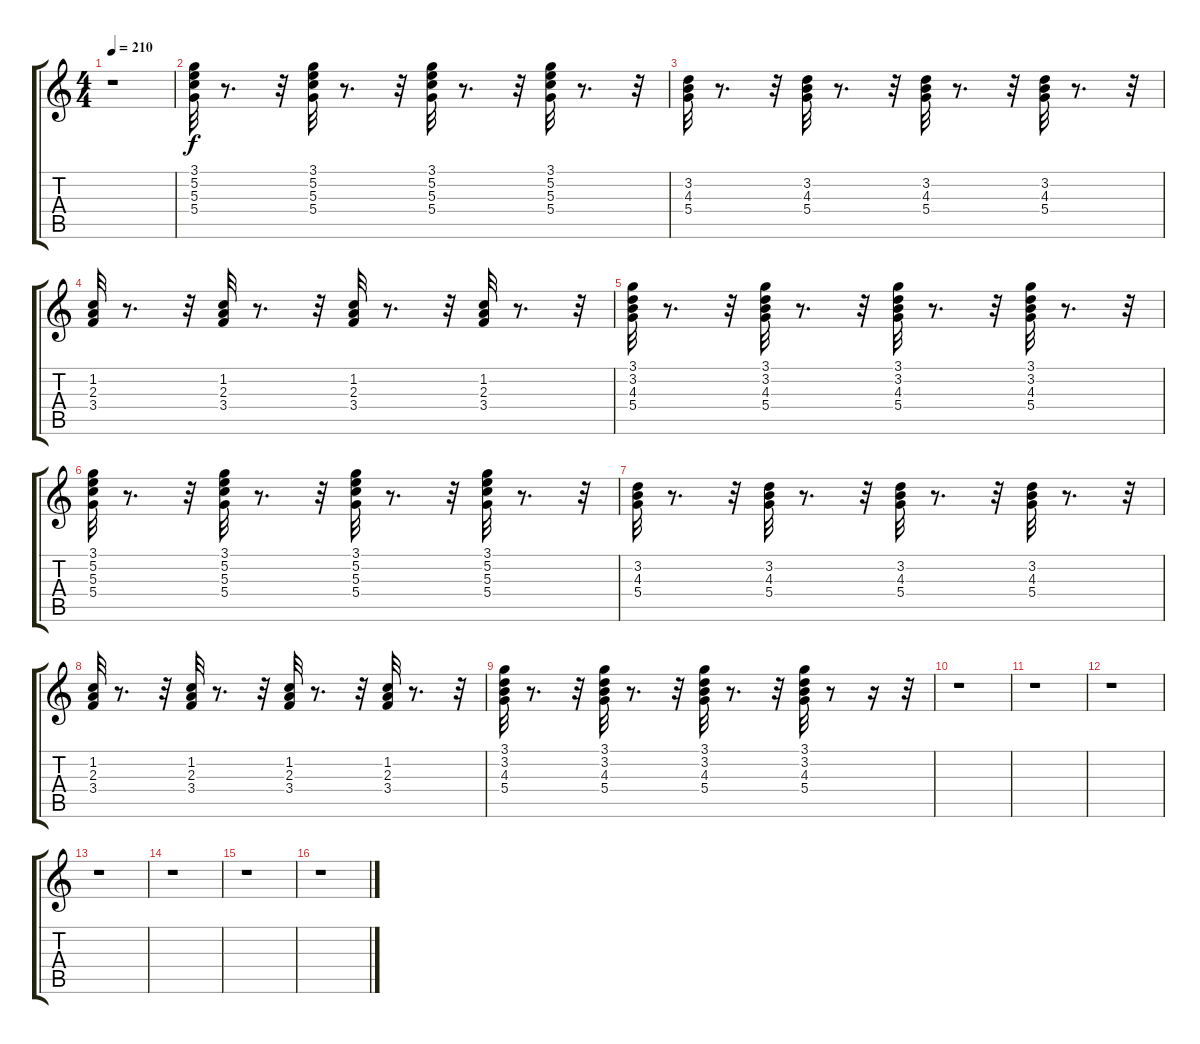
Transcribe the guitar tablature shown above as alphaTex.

\track "" {instrument electricguitarclean}
\staff {score tabs}
\tuning (E4 B3 G3 D3 A2 E2) {hide}
\ts (4 4)
\tempo 210
\clef g2
\ks c
r.1{dy f} |
(3.1 5.2 5.3 5.4).32 r.8{d} r.32 (3.1 5.2 5.3 5.4).32 r.8{d} r.32 (3.1 5.2 5.3 5.4).32 r.8{d} r.32 (3.1 5.2 5.3 5.4).32 r.8{d} r.32 |
(3.2 4.3 5.4).32 r.8{d} r.32 (3.2 4.3 5.4).32 r.8{d} r.32 (3.2 4.3 5.4).32 r.8{d} r.32 (3.2 4.3 5.4).32 r.8{d} r.32 |
(1.2 2.3 3.4).32 r.8{d} r.32 (1.2 2.3 3.4).32 r.8{d} r.32 (1.2 2.3 3.4).32 r.8{d} r.32 (1.2 2.3 3.4).32 r.8{d} r.32 |
(3.1 3.2 4.3 5.4).32 r.8{d} r.32 (3.1 3.2 4.3 5.4).32 r.8{d} r.32 (3.1 3.2 4.3 5.4).32 r.8{d} r.32 (3.1 3.2 4.3 5.4).32 r.8{d} r.32 |
(3.1 5.2 5.3 5.4).32 r.8{d} r.32 (3.1 5.2 5.3 5.4).32 r.8{d} r.32 (3.1 5.2 5.3 5.4).32 r.8{d} r.32 (3.1 5.2 5.3 5.4).32 r.8{d} r.32 |
(3.2 4.3 5.4).32 r.8{d} r.32 (3.2 4.3 5.4).32 r.8{d} r.32 (3.2 4.3 5.4).32 r.8{d} r.32 (3.2 4.3 5.4).32 r.8{d} r.32 |
(1.2 2.3 3.4).32 r.8{d} r.32 (1.2 2.3 3.4).32 r.8{d} r.32 (1.2 2.3 3.4).32 r.8{d} r.32 (1.2 2.3 3.4).32 r.8{d} r.32 |
(3.1 3.2 4.3 5.4).32 r.8{d} r.32 (3.1 3.2 4.3 5.4).32 r.8{d} r.32 (3.1 3.2 4.3 5.4).32 r.8{d} r.32 (3.1 3.2 4.3 5.4).32 r.8 r.16 r.32 |
r.1 |
r.1 |
r.1 |
r.1 |
r.1 |
r.1 |
r.1
